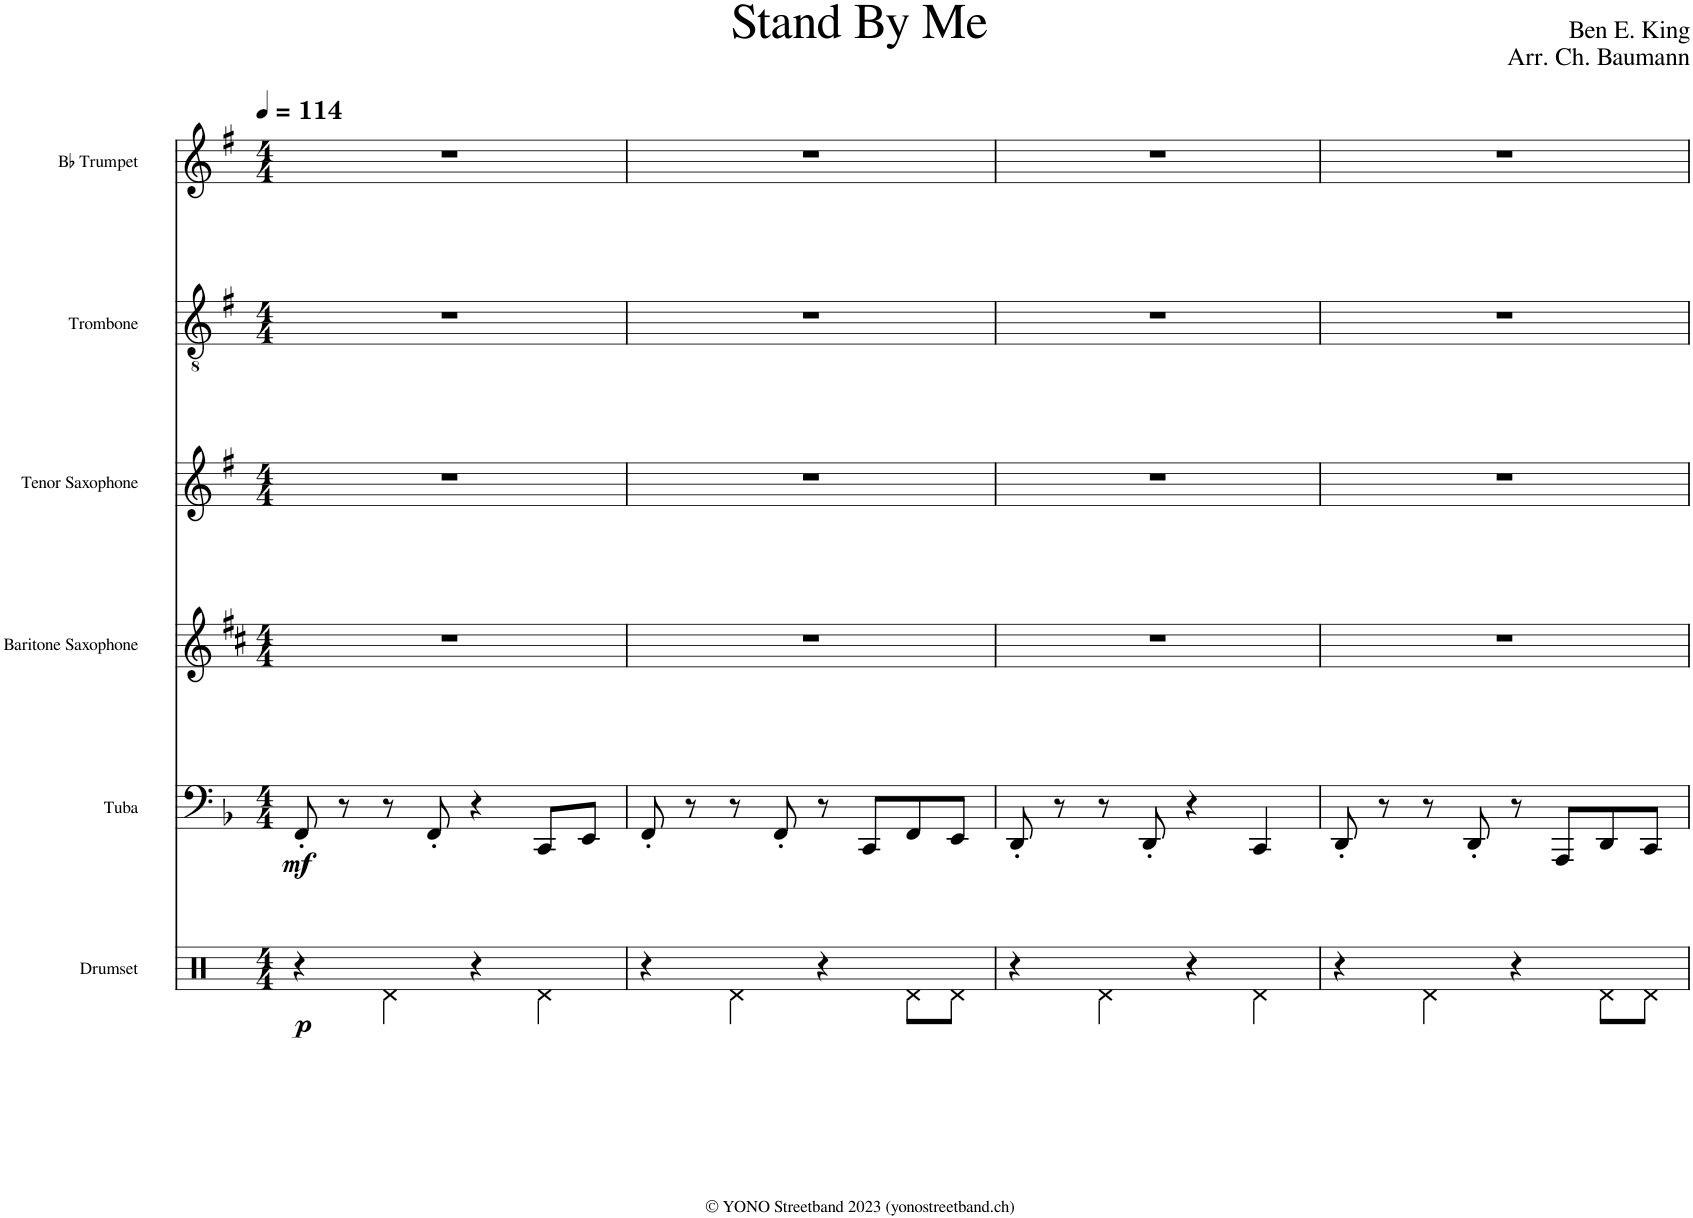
**kern	**dynam	**kern	**dynam	**kern	**kern	**kern	**kern
*part6	*part6	*part5	*part5	*part4	*part3	*part2	*part1
*staff6	*staff6	*staff5	*staff5	*staff4	*staff3	*staff2	*staff1
*I"Drumset	*	*I"Tuba	*	*I"Baritone Saxophone	*I"Tenor Saxophone	*I"Trombone	*I"Bb Trumpet
*I'D. Set	*	*I'Tba.	*	*I'Bar. Sax.	*I'T. Sax.	*I'Tbn.	*I'Bb Tpt.
*clefX	*	*clefF4	*	*clefG2	*clefG2	*clefGv2	*clefG2
*	*	*	*	*Trd12c21	*Trd8c14	*Trd1c2	*Trd1c2
*k[]	*	*k[b-]	*	*k[f#c#]	*k[f#]	*k[f#]	*k[f#]
*M4/4	*	*M4/4	*	*M4/4	*M4/4	*M4/4	*M4/4
*MM114	*	*MM114	*	*MM114	*MM114	*MM114	*MM114
=1	=1	=1	=1	=1	=1	=1	=1
!	!LO:DY:b	!	!LO:DY:b	!	!	!	!
4r	p	8FF'/	mf	1r	1r	1r	1r
.	.	8r	.	.	.	.	.
4Rd\	.	8r	.	.	.	.	.
.	.	8FF'/	.	.	.	.	.
4r	.	4r	.	.	.	.	.
4Rd\	.	8CC/L	.	.	.	.	.
.	.	8EE/J	.	.	.	.	.
=2	=2	=2	=2	=2	=2	=2	=2
4r	.	8FF'/	.	1r	1r	1r	1r
.	.	8r	.	.	.	.	.
4Rd\	.	8r	.	.	.	.	.
.	.	8FF'/	.	.	.	.	.
4r	.	8r	.	.	.	.	.
.	.	8CC/L	.	.	.	.	.
8Rd\L	.	8FF/	.	.	.	.	.
8Rd\J	.	8EE/J	.	.	.	.	.
=3	=3	=3	=3	=3	=3	=3	=3
4r	.	8DD'/	.	1r	1r	1r	1r
.	.	8r	.	.	.	.	.
4Rd\	.	8r	.	.	.	.	.
.	.	8DD'/	.	.	.	.	.
4r	.	4r	.	.	.	.	.
4Rd\	.	4CC/	.	.	.	.	.
=4	=4	=4	=4	=4	=4	=4	=4
4r	.	8DD'/	.	1r	1r	1r	1r
.	.	8r	.	.	.	.	.
4Rd\	.	8r	.	.	.	.	.
.	.	8DD'/	.	.	.	.	.
4r	.	8r	.	.	.	.	.
.	.	8AAA/L	.	.	.	.	.
8Rd\L	.	8DD/	.	.	.	.	.
8Rd\J	.	8CC/J	.	.	.	.	.
=	=	=	=	=	=	=	=
*-	*-	*-	*-	*-	*-	*-	*-
